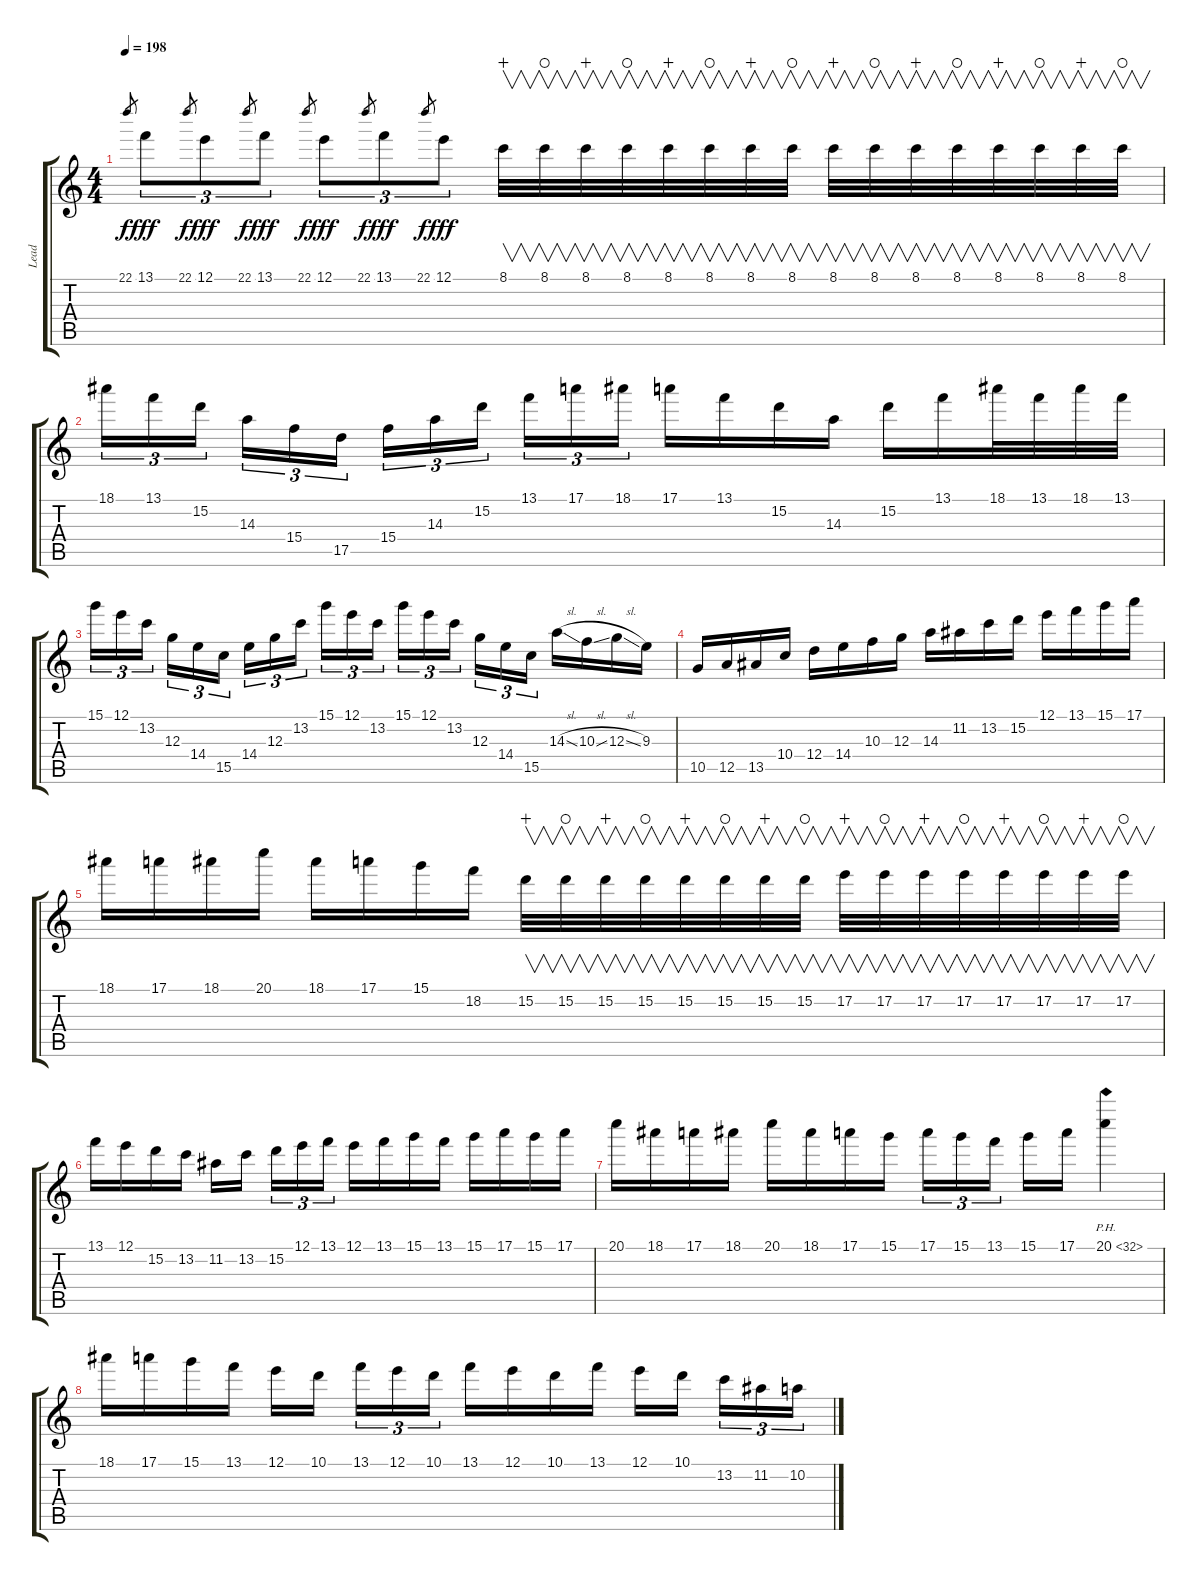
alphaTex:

\track ("Lead" "Lead") {instrument distortionguitar}
\staff {score tabs}
\tuning (E4 B3 G3 D3 A2 E2) {hide}
\ts (4 4)
\tempo 198
\clef g2
\ks c
22.1.8{gr dy f} 13.1.8{tu (3 2) dy fff} 22.1.8{gr dy f} 12.1.8{tu (3 2) dy fff} 22.1.8{gr dy f} 13.1.8{tu (3 2) dy fff} 22.1.8{gr dy f} 12.1.8{tu (3 2) dy fff} 22.1.8{gr dy f} 13.1.8{tu (3 2) dy fff} 22.1.8{gr dy f} 12.1.8{tu (3 2) dy fff} 8.1.32{v wahc} 8.1.32{v waho} 8.1.32{v wahc} 8.1.32{v waho} 8.1.32{v wahc} 8.1.32{v waho} 8.1.32{v wahc} 8.1.32{v waho} 8.1.32{v wahc} 8.1.32{v waho} 8.1.32{v wahc} 8.1.32{v waho} 8.1.32{v wahc} 8.1.32{v waho} 8.1.32{v wahc} 8.1.32{v waho} |
18.1.16{tu (3 2)} 13.1.16{tu (3 2)} 15.2.16{tu (3 2) beam splitsecondary} 14.3.16{tu (3 2)} 15.4.16{tu (3 2)} 17.5.16{tu (3 2)} 15.4.16{tu (3 2)} 14.3.16{tu (3 2)} 15.2.16{tu (3 2) beam splitsecondary} 13.1.16{tu (3 2)} 17.1.16{tu (3 2)} 18.1.16{tu (3 2)} 17.1.16 13.1.16 15.2.16 14.3.16 15.2.16 13.1.16 18.1.32 13.1.32 18.1.32 13.1.32 |
15.1.16{tu (3 2)} 12.1.16{tu (3 2)} 13.2.16{tu (3 2) beam splitsecondary} 12.3.16{tu (3 2)} 14.4.16{tu (3 2)} 15.5.16{tu (3 2)} 14.4.16{tu (3 2)} 12.3.16{tu (3 2)} 13.2.16{tu (3 2) beam splitsecondary} 15.1.16{tu (3 2)} 12.1.16{tu (3 2)} 13.2.16{tu (3 2)} 15.1.16{tu (3 2)} 12.1.16{tu (3 2)} 13.2.16{tu (3 2) beam splitsecondary} 12.3.16{tu (3 2)} 14.4.16{tu (3 2)} 15.5.16{tu (3 2)} 14.3{sl}.16 10.3{sl}.16 12.3{sl}.16 9.3.16 |
10.5.16 12.5.16 13.5.16 10.4.16 12.4.16 14.4.16 10.3.16 12.3.16 14.3.16 11.2.16 13.2.16 15.2.16 12.1.16 13.1.16 15.1.16 17.1.16 |
18.1.16 17.1.16 18.1.16 20.1.16 18.1.16 17.1.16 15.1.16 18.2.16 15.2.32{v wahc} 15.2.32{v waho} 15.2.32{v wahc} 15.2.32{v waho} 15.2.32{v wahc} 15.2.32{v waho} 15.2.32{v wahc} 15.2.32{v waho} 17.2.32{v wahc} 17.2.32{v waho} 17.2.32{v wahc} 17.2.32{v waho} 17.2.32{v wahc} 17.2.32{v waho} 17.2.32{v wahc} 17.2.32{v waho} |
13.1.16 12.1.16 15.2.16 13.2.16 11.2.16 13.2.16{beam splitsecondary} 15.2.16{tu (3 2)} 12.1.16{tu (3 2)} 13.1.16{tu (3 2)} 12.1.16 13.1.16 15.1.16 13.1.16 15.1.16 17.1.16 15.1.16 17.1.16 |
20.1.16 18.1.16 17.1.16 18.1.16 20.1.16 18.1.16 17.1.16 15.1.16 17.1.16{tu (3 2)} 15.1.16{tu (3 2)} 13.1.16{tu (3 2) beam splitsecondary} 15.1.16 17.1.16 20.1{ph 12}.4 |
18.1.16 17.1.16 15.1.16 13.1.16 12.1.16 10.1.16{beam splitsecondary} 13.1.16{tu (3 2)} 12.1.16{tu (3 2)} 10.1.16{tu (3 2)} 13.1.16 12.1.16 10.1.16 13.1.16 12.1.16 10.1.16{beam splitsecondary} 13.2.16{tu (3 2)} 11.2.16{tu (3 2)} 10.2.16{tu (3 2)}
